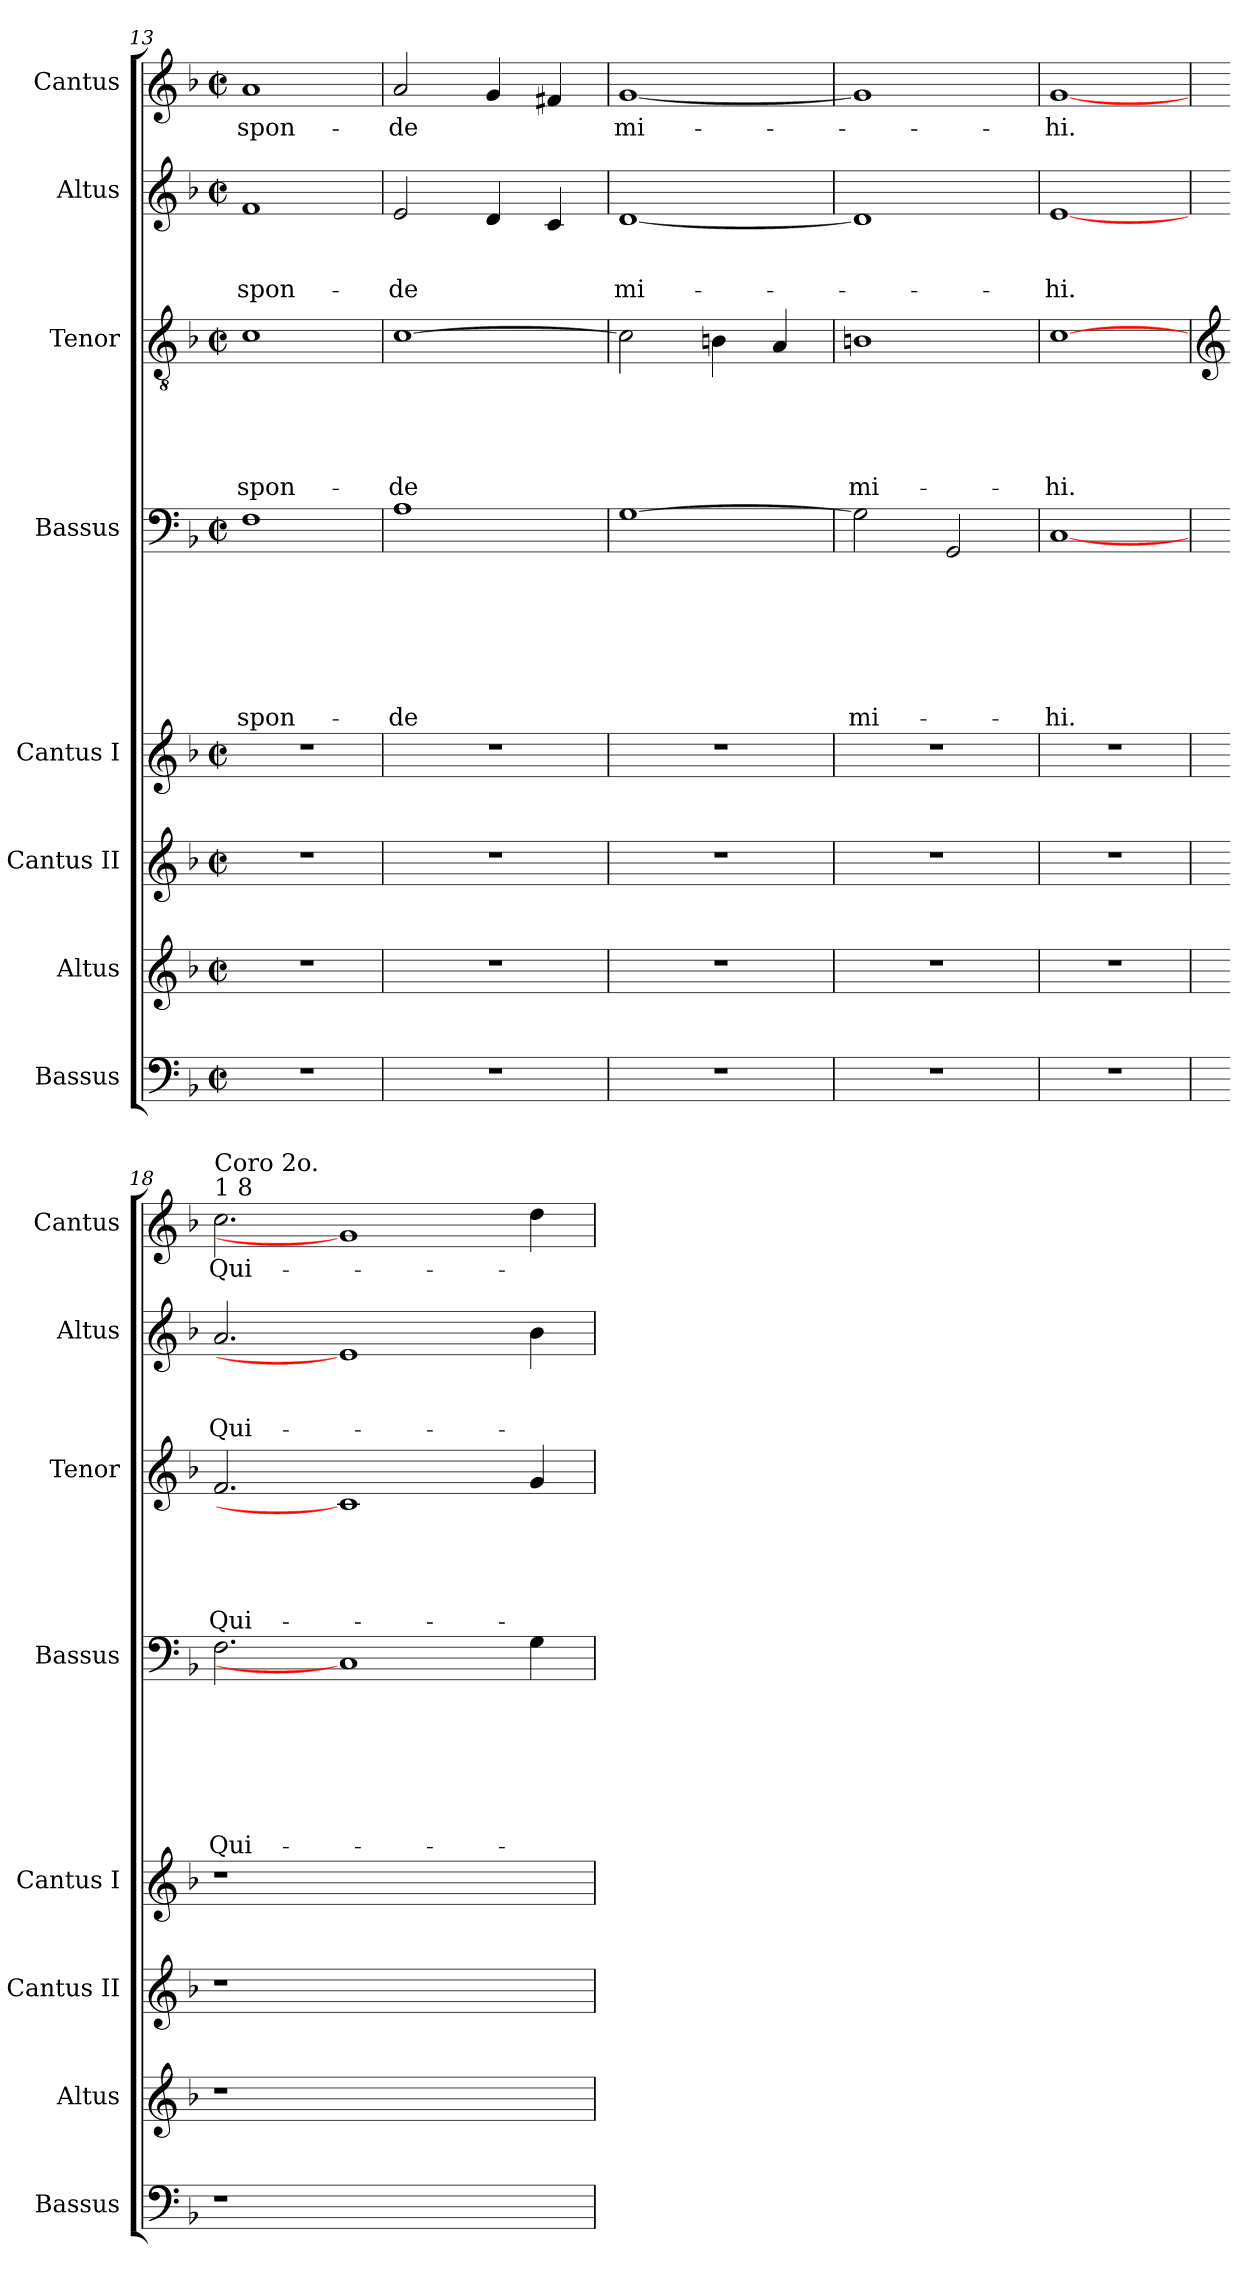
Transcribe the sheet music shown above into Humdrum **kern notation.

**kern	**kern	**kern	**kern	**kern	**text	**text	**text	**text	**text	**text	**text	**kern	**text	**text	**text	**text	**text	**kern	**text	**text	**text	**kern	**text
*part8	*part7	*part6	*part5	*part4	*part4	*part4	*part4	*part4	*part4	*part4	*part4	*part3	*part3	*part3	*part3	*part3	*part3	*part2	*part2	*part2	*part2	*part1	*part1
*staff8	*staff7	*staff6	*staff5	*staff4	*staff4	*staff4	*staff4	*staff4	*staff4	*staff4	*staff4	*staff3	*staff3	*staff3	*staff3	*staff3	*staff3	*staff2	*staff2	*staff2	*staff2	*staff1	*staff1
*I"Bassus	*I"Altus	*I"Cantus II	*I"Cantus I	*I"Bassus	*	*	*	*	*	*	*	*I"Tenor	*	*	*	*	*	*I"Altus	*	*	*	*I"Cantus	*
*I'Bassus	*I'Altus	*I'Cantus II	*I'Cantus I	*I'Bassus	*	*	*	*	*	*	*	*I'Tenor	*	*	*	*	*	*I'Altus	*	*	*	*I'Cantus	*
*clefF4	*clefG2	*clefG2	*clefG2	*clefF4	*	*	*	*	*	*	*	*clefGv2	*	*	*	*	*	*clefG2	*	*	*	*clefG2	*
*k[b-]	*k[b-]	*k[b-]	*k[b-]	*k[b-]	*	*	*	*	*	*	*	*k[b-]	*	*	*	*	*	*k[b-]	*	*	*	*k[b-]	*
*F:	*F:	*F:	*F:	*F:	*	*	*	*	*	*	*	*F:	*	*	*	*	*	*F:	*	*	*	*F:	*
*M2/2	*M2/2	*M2/2	*M2/2	*M2/2	*	*	*	*	*	*	*	*M2/2	*	*	*	*	*	*M2/2	*	*	*	*M2/2	*
*met(c|)	*met(c|)	*met(c|)	*met(c|)	*met(c|)	*	*	*	*	*	*	*	*met(c|)	*	*	*	*	*	*met(c|)	*	*	*	*met(c|)	*
=13	=13	=13	=13	=13	=13	=13	=13	=13	=13	=13	=13	=13	=13	=13	=13	=13	=13	=13	=13	=13	=13	=13	=13
!	!	!	!	!	!	!	!	!	!	!	!LO:LY:b	!	!	!	!	!	!LO:LY:b	!	!	!	!LO:LY:a	!	!LO:LY:b
1r	1r	1r	1r	1F	.	.	.	.	.	.	-spon-	1c	.	.	.	.	-spon-	1f	.	.	-spon-	1a	-spon-
=14	=14	=14	=14	=14	=14	=14	=14	=14	=14	=14	=14	=14	=14	=14	=14	=14	=14	=14	=14	=14	=14	=14	=14
!	!	!	!	!	!	!	!	!	!	!	!LO:LY:b	!	!	!	!	!	!LO:LY:b	!	!	!	!LO:LY:a	!	!LO:LY:b
1r	1r	1r	1r	1A	.	.	.	.	.	.	-de	[>1c	.	.	.	.	-de	2e/	.	.	-de	2a/	-de
.	.	.	.	.	.	.	.	.	.	.	.	.	.	.	.	.	.	4d/	.	.	.	4g/	.
.	.	.	.	.	.	.	.	.	.	.	.	.	.	.	.	.	.	4c/	.	.	.	4f#X/	.
=15	=15	=15	=15	=15	=15	=15	=15	=15	=15	=15	=15	=15	=15	=15	=15	=15	=15	=15	=15	=15	=15	=15	=15
!	!	!	!	!	!	!	!	!	!	!	!	!	!	!	!	!	!	!	!	!	!LO:LY:a	!	!LO:LY:b
1r	1r	1r	1r	[>1G	.	.	.	.	.	.	.	2c\]	.	.	.	.	.	[<1d	.	.	mi-	[<1g	mi-
.	.	.	.	.	.	.	.	.	.	.	.	4Bn\	.	.	.	.	.	.	.	.	.	.	.
.	.	.	.	.	.	.	.	.	.	.	.	4A/	.	.	.	.	.	.	.	.	.	.	.
=16	=16	=16	=16	=16	=16	=16	=16	=16	=16	=16	=16	=16	=16	=16	=16	=16	=16	=16	=16	=16	=16	=16	=16
!	!	!	!	!	!	!	!	!	!	!	!LO:LY:b	!	!	!	!	!	!LO:LY:b	!	!	!	!	!	!
1r	1r	1r	1r	2G\]	.	.	.	.	.	.	mi-	1Bn	.	.	.	.	mi-	1d]	.	.	.	1g]	.
.	.	.	.	2GG/	.	.	.	.	.	.	.	.	.	.	.	.	.	.	.	.	.	.	.
=17	=17	=17	=17	=17	=17	=17	=17	=17	=17	=17	=17	=17	=17	=17	=17	=17	=17	=17	=17	=17	=17	=17	=17
!	!	!	!	!	!	!	!	!	!	!	!LO:LY:b	!	!	!	!	!	!LO:LY:b	!	!	!	!LO:LY:a	!	!LO:LY:b
1r	1r	1r	1r	[1C	.	.	.	.	.	.	-hi.	[1c	.	.	.	.	-hi.	[1e	.	.	-hi.	[1g	-hi.
!!LO:LB:g=z
=18!	=18!	=18!	=18!	=18!	=18!	=18!	=18!	=18!	=18!	=18!	=18!	=18!	=18!	=18!	=18!	=18!	=18!	=18!	=18!	=18!	=18!	=18!	=18!
*	*	*	*	*	*	*	*	*	*	*	*	*clefG2	*	*	*	*	*	*	*	*	*	*	*
!	!	!	!	!	!	!	!	!	!	!	!	!	!	!	!	!	!	!	!	!	!	!LO:TX:a:t=1 8	!
!	!	!	!	!	!	!	!	!	!	!	!	!	!	!	!	!	!	!	!	!	!	!LO:TX:a:t=Coro 2o.	!
!	!	!	!	!	!	!	!	!	!	!	!LO:LY:b	!	!	!	!	!	!LO:LY:b	!	!	!	!LO:LY:a	!	!LO:LY:b
1r	1r	1r	1r	2.F\	.	.	.	.	.	.	Qui-	2.f/	.	.	.	.	Qui-	2.a/	.	.	Qui-	2.cc\	Qui-
.	.	.	.	1C]	.	.	.	.	.	.	.	1c]	.	.	.	.	.	1e]	.	.	.	1g]	.
1ryy	1ryy	1ryy	1ryy	.	.	.	.	.	.	.	.	.	.	.	.	.	.	.	.	.	.	.	.
.	.	.	.	4G\	.	.	.	.	.	.	.	4g/	.	.	.	.	.	4b-\	.	.	.	4dd\	.
=	=	=	=	=	=	=	=	=	=	=	=	=	=	=	=	=	=	=	=	=	=	=	=
*-	*-	*-	*-	*-	*-	*-	*-	*-	*-	*-	*-	*-	*-	*-	*-	*-	*-	*-	*-	*-	*-	*-	*-
